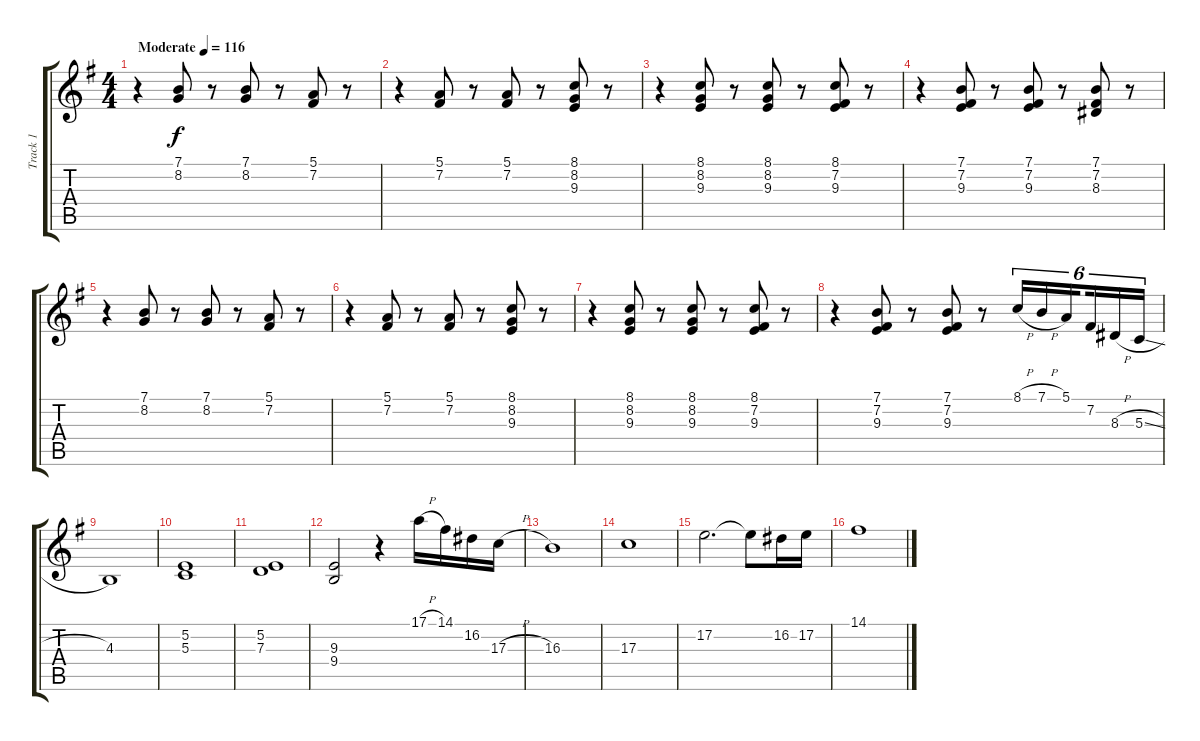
\track ("Track 1" "Track 1") {instrument violin}
\staff {score tabs}
\tuning (E4 B3 G3 D3 A2 E2) {hide}
\ts (4 4)
\tempo (116 "Moderate")
\clef g2
\ks g
r.4{dy f instrument violin} (7.1 8.2).8 r.8 (7.1 8.2).8 r.8 (5.1 7.2).8 r.8 |
r.4 (5.1 7.2).8 r.8 (5.1 7.2).8 r.8 (8.1 8.2 9.3).8 r.8 |
r.4 (8.1 8.2 9.3).8 r.8 (8.1 8.2 9.3).8 r.8 (8.1 7.2 9.3).8 r.8 |
r.4 (7.1 7.2 9.3).8 r.8 (7.1 7.2 9.3).8 r.8 (7.1 7.2 8.3).8 r.8 |
r.4 (7.1 8.2).8 r.8 (7.1 8.2).8 r.8 (5.1 7.2).8 r.8 |
r.4 (5.1 7.2).8 r.8 (5.1 7.2).8 r.8 (8.1 8.2 9.3).8 r.8 |
r.4 (8.1 8.2 9.3).8 r.8 (8.1 8.2 9.3).8 r.8 (8.1 7.2 9.3).8 r.8 |
r.4 (7.1 7.2 9.3).8 r.8 (7.1 7.2 9.3).8 r.8 8.1{h}.16{tu (6 4)} 7.1{h}.16{tu (6 4)} 5.1.16{tu (6 4) beam splitsecondary} 7.2.16{tu (6 4)} 8.3{h}.16{tu (6 4)} 5.3{sl}.16{tu (6 4)} |
4.3.1 |
(5.2 5.3).1 |
(5.2 7.3).1 |
(9.3 9.4).2 r.4 17.1{h}.16 14.1.16 16.2.16 17.3{h}.16 |
16.3.1 |
17.3.1 |
17.2.2{d} 17.2{t}.8 16.2.16 17.2.16 |
14.1.1
